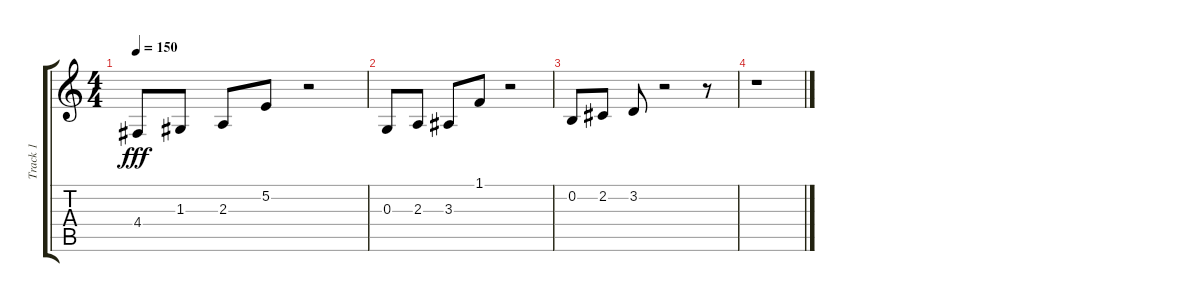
\track ("Track 1" "Track 1") {instrument oboe}
\staff {score tabs}
\tuning (E4 B3 G3 D3 A2 E2) {hide}
\ts (4 4)
\tempo 150
\clef g2
\ks c
4.4.8{dy fff} 1.3.8 2.3.8 5.2.8 r.2 |
0.3.8 2.3.8 3.3.8 1.1.8 r.2 |
0.2.8 2.2.8 3.2.8 r.2 r.8 |
r.1
